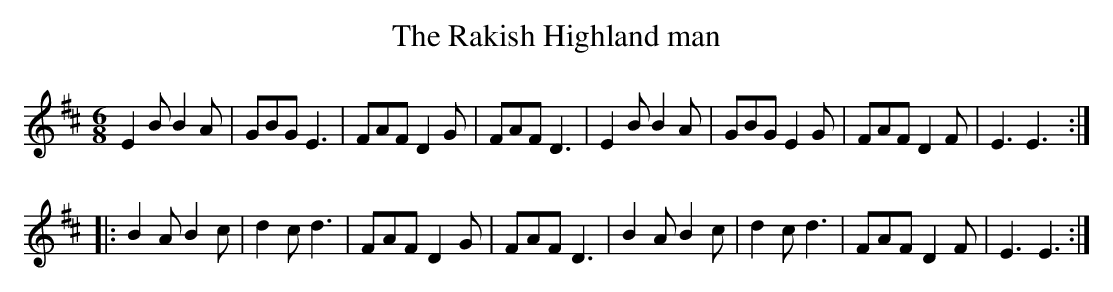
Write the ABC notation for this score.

X:1
T:Rakish Highland man, The
M:6/8
K:EDor
E2B B2A| GBG E3| FAF D2G| FAF D3|\
E2B B2A| GBG E2G| FAF D2F| E3 E3::
B2A B2c| d2c d3| FAF D2G| FAF D3| \
B2A B2c| d2c d3| FAF D2F| E3 E3:|
